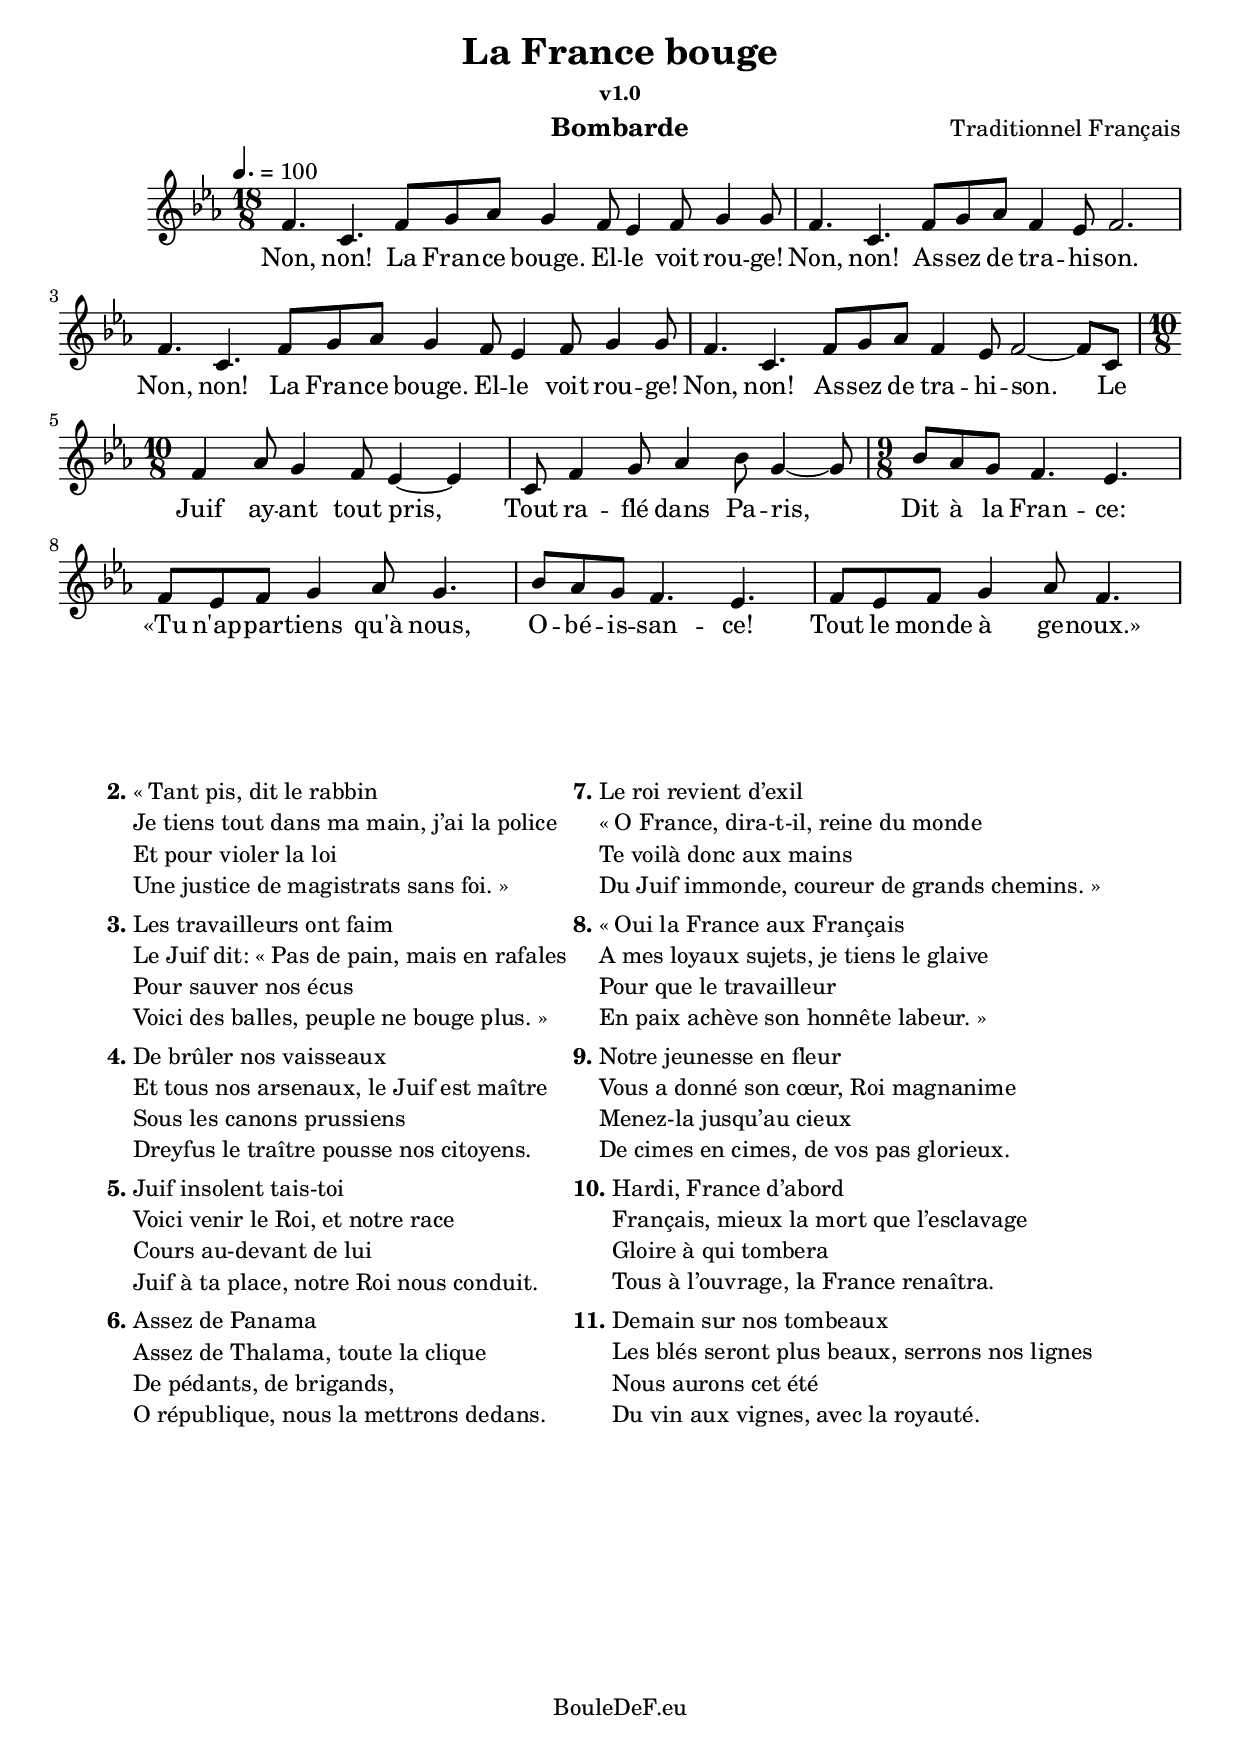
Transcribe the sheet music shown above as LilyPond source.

\version "2.16.2"
\include "italiano.ly"

\header {
	title = "La France bouge"
	subsubtitle = "v1.0"
	composer = "Traditionnel Français"
	instrument = "Bombarde"
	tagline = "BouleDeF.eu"
}

lafrancebouge = \relative sib {
	\clef treble
	\key mib \major
	\time 18/8
	\tempo 4. = 100
	
	| fa'4. do fa8 sol lab sol4 fa8 mib4 fa8 sol4 sol8
	| fa4. do fa8 sol lab fa4 mib8 fa2.
	| fa4. do fa8 sol lab sol4 fa8 mib4 fa8 sol4 sol8
	| fa4. do fa8 sol lab fa4 mib8 fa2~fa8 do
	%\break
	%\partial 8 do8
	\time 10/8
	| fa4 lab8 sol4 fa8 mib4~ mib4
	| do8 fa4 sol8 lab4 sib8 sol4~ sol8
	\time 9/8
	| sib8 lab sol fa4. mib
	| fa8 mib fa sol4 lab8 sol4.
	| sib8 lab sol fa4. mib
	| fa8 mib fa sol4 lab8 fa4.
}

\score {
	\new Staff { \lafrancebouge }
	\addlyrics {
		Non, non! La Fran -- ce bouge. El -- le voit rou -- ge!
		Non, non! As -- sez de tra -- hi -- son.
		Non, non! La Fran -- ce bouge. El -- le voit rou -- ge!
		Non, non! As -- sez de tra -- hi -- son.
		Le Juif ay -- ant tout pris,
		Tout ra -- flé dans Pa -- ris,
		Dit à la Fran -- ce:
		«Tu n'ap -- par -- tiens qu'à nous,
		O -- bé -- is -- san -- ce!
		Tout le monde à ge -- noux.»
	}
	\layout {}
}

\markup {
	\vspace #5.0
	\hspace #4.0
	\column {
		\line {
			\bold "2."
			\column {
				"« Tant pis, dit le rabbin"
				"Je tiens tout dans ma main, j’ai la police"
				"Et pour violer la loi"
				"Une justice de magistrats sans foi. »"
			}
		}
		\combine \null \vspace #0.1
		\line {
			\bold "3."
			\column {
				"Les travailleurs ont faim"
				"Le Juif dit: « Pas de pain, mais en rafales"
				"Pour sauver nos écus"
				"Voici des balles, peuple ne bouge plus. »"
			}
		}
		\combine \null \vspace #0.1
		\line {
			\bold "4."
			\column {
				"De brûler nos vaisseaux"
				"Et tous nos arsenaux, le Juif est maître"
				"Sous les canons prussiens"
				"Dreyfus le traître pousse nos citoyens."
			}
		}
		\combine \null \vspace #0.1
		\line {
			\bold "5."
			\column {
				"Juif insolent tais-toi"
				"Voici venir le Roi, et notre race"
				"Cours au-devant de lui"
				"Juif à ta place, notre Roi nous conduit."
			}
		}
		\combine \null \vspace #0.1
		\line {
			\bold "6."
			\column {
				"Assez de Panama"
				"Assez de Thalama, toute la clique"
				"De pédants, de brigands,"
				"O république, nous la mettrons dedans."
			}
		}
	}
	\column {
		\line {
			\bold "7."
			\column {
				"Le roi revient d’exil"
				"« O France, dira-t-il, reine du monde"
				"Te voilà donc aux mains"
				"Du Juif immonde, coureur de grands chemins. »"
			}
		}
		\combine \null \vspace #0.1
		\line {
			\bold "8."
			\column {
				"« Oui la France aux Français"
				"A mes loyaux sujets, je tiens le glaive"
				"Pour que le travailleur"
				"En paix achève son honnête labeur. »"
			}
		}
		\combine \null \vspace #0.1
		\line {
			\bold "9."
			\column {
				"Notre jeunesse en fleur"
				"Vous a donné son cœur, Roi magnanime"
				"Menez-la jusqu’au cieux"
				"De cimes en cimes, de vos pas glorieux."
			}
		}
		\combine \null \vspace #0.1
		\line {
			\bold "10."
			\column {
				"Hardi, France d’abord"
				"Français, mieux la mort que l’esclavage"
				"Gloire à qui tombera"
				"Tous à l’ouvrage, la France renaîtra."
			}
		}
		\combine \null \vspace #0.1
		\line {
			\bold "11."
			\column {
				"Demain sur nos tombeaux"
				"Les blés seront plus beaux, serrons nos lignes"
				"Nous aurons cet été"
				"Du vin aux vignes, avec la royauté."
			}
		}
	}
}

\score {
	\new Staff { \unfoldRepeats \lafrancebouge }
	\midi {}
}